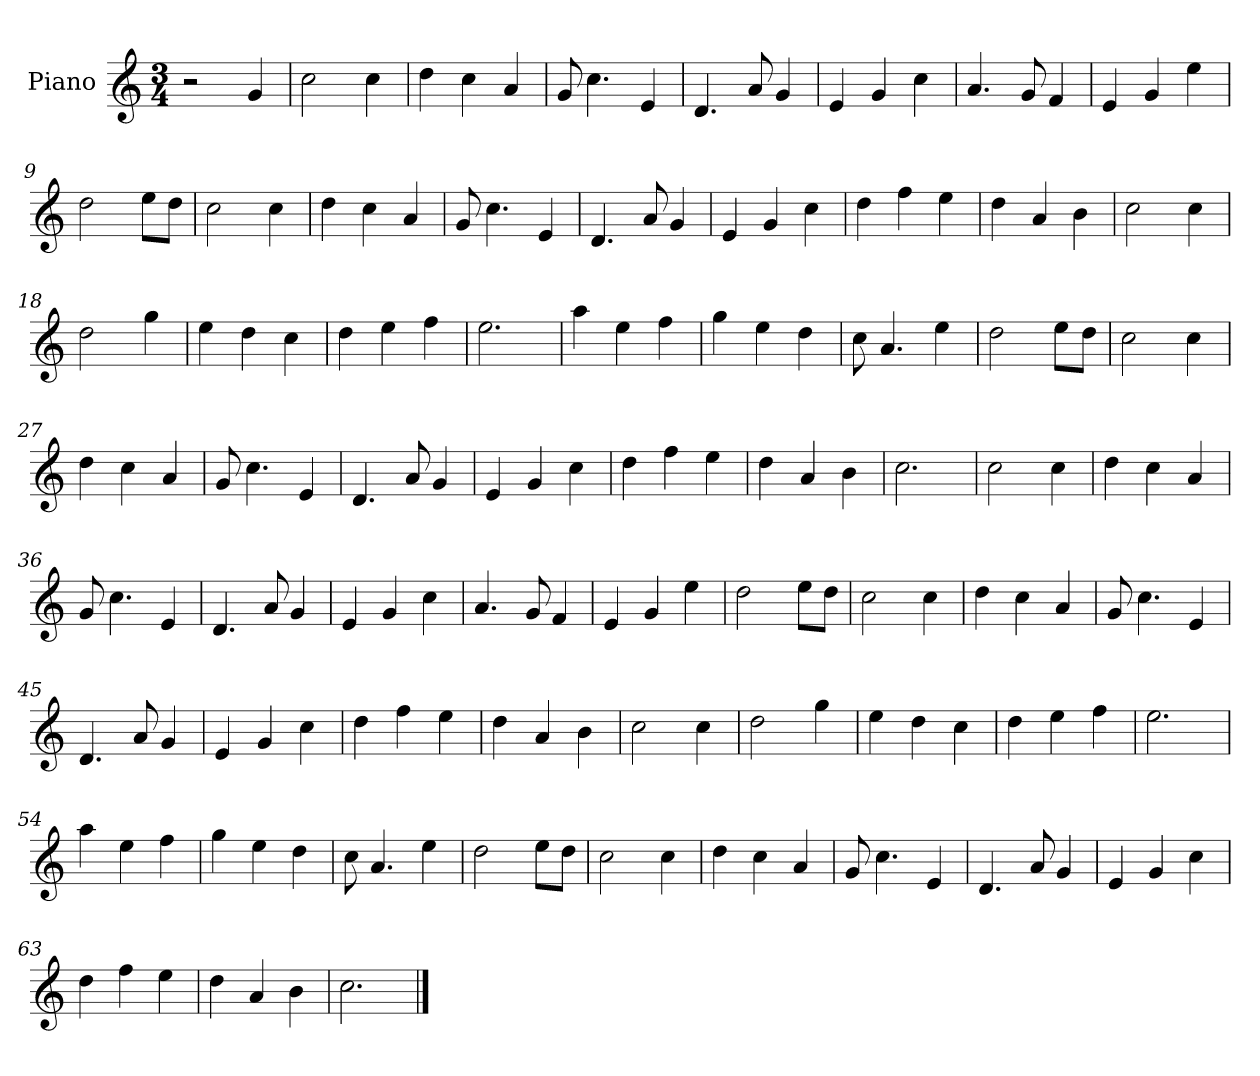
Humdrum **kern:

**kern
*part1
*staff1
*I"Piano
*I'Pno
*clefG2
*k[]
*M3/4
=1
2r
4g/
=2
2cc\
4cc\
=3
4dd\
4cc\
4a/
=4
8g/
4.cc\
4e/
=5
4.d/
8a/
4g/
=6
4e/
4g/
4cc\
=7
4.a/
8g/
4f/
=8
4e/
4g/
4ee\
=9
2dd\
8ee\L
8dd\J
=10
2cc\
4cc\
=11
4dd\
4cc\
4a/
=12
8g/
4.cc\
4e/
=13
4.d/
8a/
4g/
=14
4e/
4g/
4cc\
=15
4dd\
4ff\
4ee\
=16
4dd\
4a/
4b\
=17
2cc\
4cc\
=18
2dd\
4gg\
=19
4ee\
4dd\
4cc\
=20
4dd\
4ee\
4ff\
=21
2.ee\
=22
4aa\
4ee\
4ff\
=23
4gg\
4ee\
4dd\
=24
8cc\
4.a/
4ee\
=25
2dd\
8ee\L
8dd\J
=26
2cc\
4cc\
=27
4dd\
4cc\
4a/
=28
8g/
4.cc\
4e/
=29
4.d/
8a/
4g/
=30
4e/
4g/
4cc\
=31
4dd\
4ff\
4ee\
=32
4dd\
4a/
4b\
=33
2.cc\
=34
2cc\
4cc\
=35
4dd\
4cc\
4a/
=36
8g/
4.cc\
4e/
=37
4.d/
8a/
4g/
=38
4e/
4g/
4cc\
=39
4.a/
8g/
4f/
=40
4e/
4g/
4ee\
=41
2dd\
8ee\L
8dd\J
=42
2cc\
4cc\
=43
4dd\
4cc\
4a/
=44
8g/
4.cc\
4e/
=45
4.d/
8a/
4g/
=46
4e/
4g/
4cc\
=47
4dd\
4ff\
4ee\
=48
4dd\
4a/
4b\
=49
2cc\
4cc\
=50
2dd\
4gg\
=51
4ee\
4dd\
4cc\
=52
4dd\
4ee\
4ff\
=53
2.ee\
=54
4aa\
4ee\
4ff\
=55
4gg\
4ee\
4dd\
=56
8cc\
4.a/
4ee\
=57
2dd\
8ee\L
8dd\J
=58
2cc\
4cc\
=59
4dd\
4cc\
4a/
=60
8g/
4.cc\
4e/
=61
4.d/
8a/
4g/
=62
4e/
4g/
4cc\
=63
4dd\
4ff\
4ee\
=64
4dd\
4a/
4b\
=65
2.cc\
==
*-
